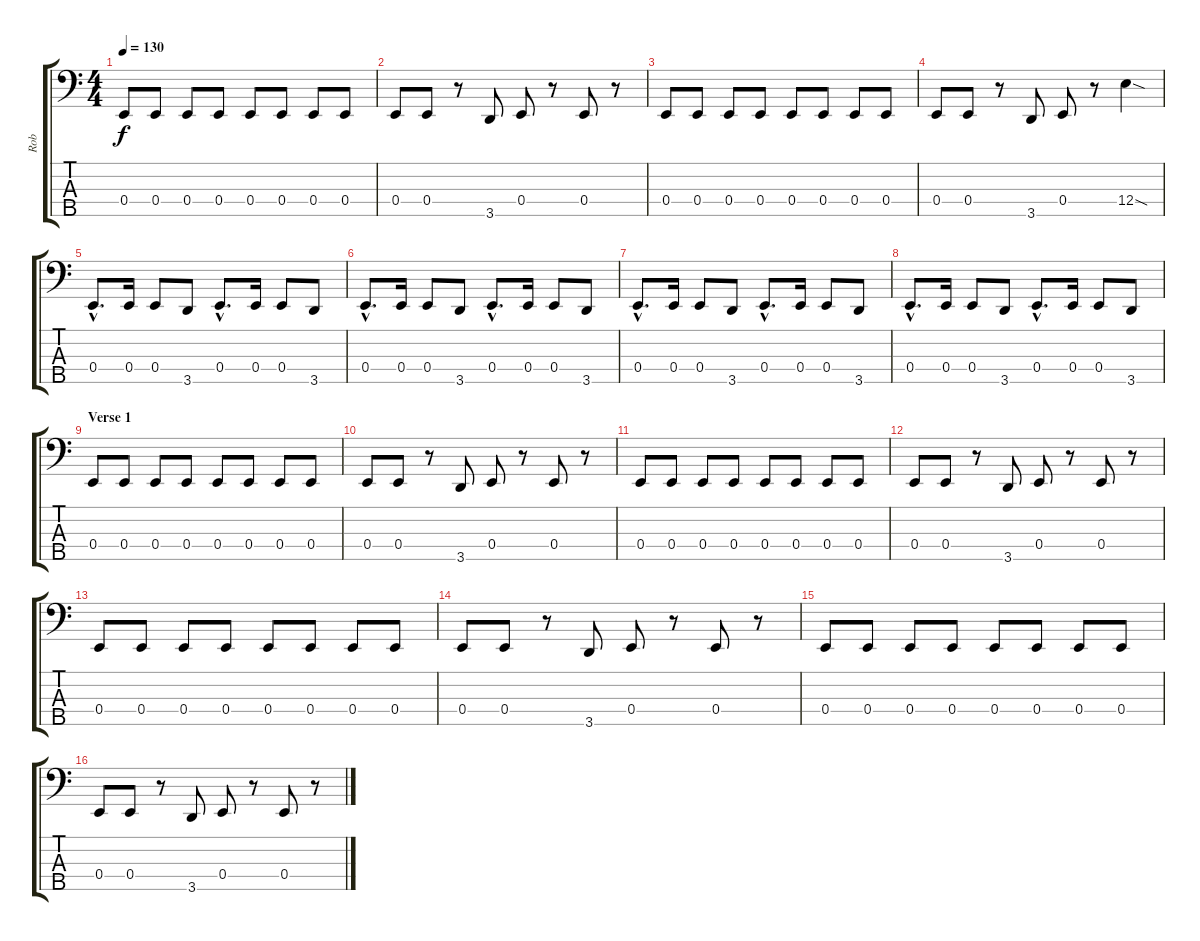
\track ("Rob" "Rob") {instrument electricbassfinger}
\staff {score tabs}
\tuning (G2 D2 A1 E1 B0) {hide}
\ts (4 4)
\tempo 130
\clef f4
\ks c
0.4.8{dy f} 0.4.8 0.4.8 0.4.8 0.4.8 0.4.8 0.4.8 0.4.8 |
0.4.8 0.4.8 r.8 3.5.8 0.4.8 r.8 0.4.8 r.8 |
0.4.8 0.4.8 0.4.8 0.4.8 0.4.8 0.4.8 0.4.8 0.4.8 |
0.4.8 0.4.8 r.8 3.5.8 0.4.8 r.8 12.4{sod}.4 |
\section ("" "")
0.4{hac}.8{d} 0.4.16 0.4.8 3.5.8 0.4{hac}.8{d} 0.4.16 0.4.8 3.5.8 |
0.4{hac}.8{d} 0.4.16 0.4.8 3.5.8 0.4{hac}.8{d} 0.4.16 0.4.8 3.5.8 |
0.4{hac}.8{d} 0.4.16 0.4.8 3.5.8 0.4{hac}.8{d} 0.4.16 0.4.8 3.5.8 |
0.4{hac}.8{d} 0.4.16 0.4.8 3.5.8 0.4{hac}.8{d} 0.4.16 0.4.8 3.5.8 |
\section ("" "Verse 1")
0.4.8 0.4.8 0.4.8 0.4.8 0.4.8 0.4.8 0.4.8 0.4.8 |
0.4.8 0.4.8 r.8 3.5.8 0.4.8 r.8 0.4.8 r.8 |
0.4.8 0.4.8 0.4.8 0.4.8 0.4.8 0.4.8 0.4.8 0.4.8 |
0.4.8 0.4.8 r.8 3.5.8 0.4.8 r.8 0.4.8 r.8 |
0.4.8 0.4.8 0.4.8 0.4.8 0.4.8 0.4.8 0.4.8 0.4.8 |
0.4.8 0.4.8 r.8 3.5.8 0.4.8 r.8 0.4.8 r.8 |
0.4.8 0.4.8 0.4.8 0.4.8 0.4.8 0.4.8 0.4.8 0.4.8 |
0.4.8 0.4.8 r.8 3.5.8 0.4.8 r.8 0.4.8 r.8
